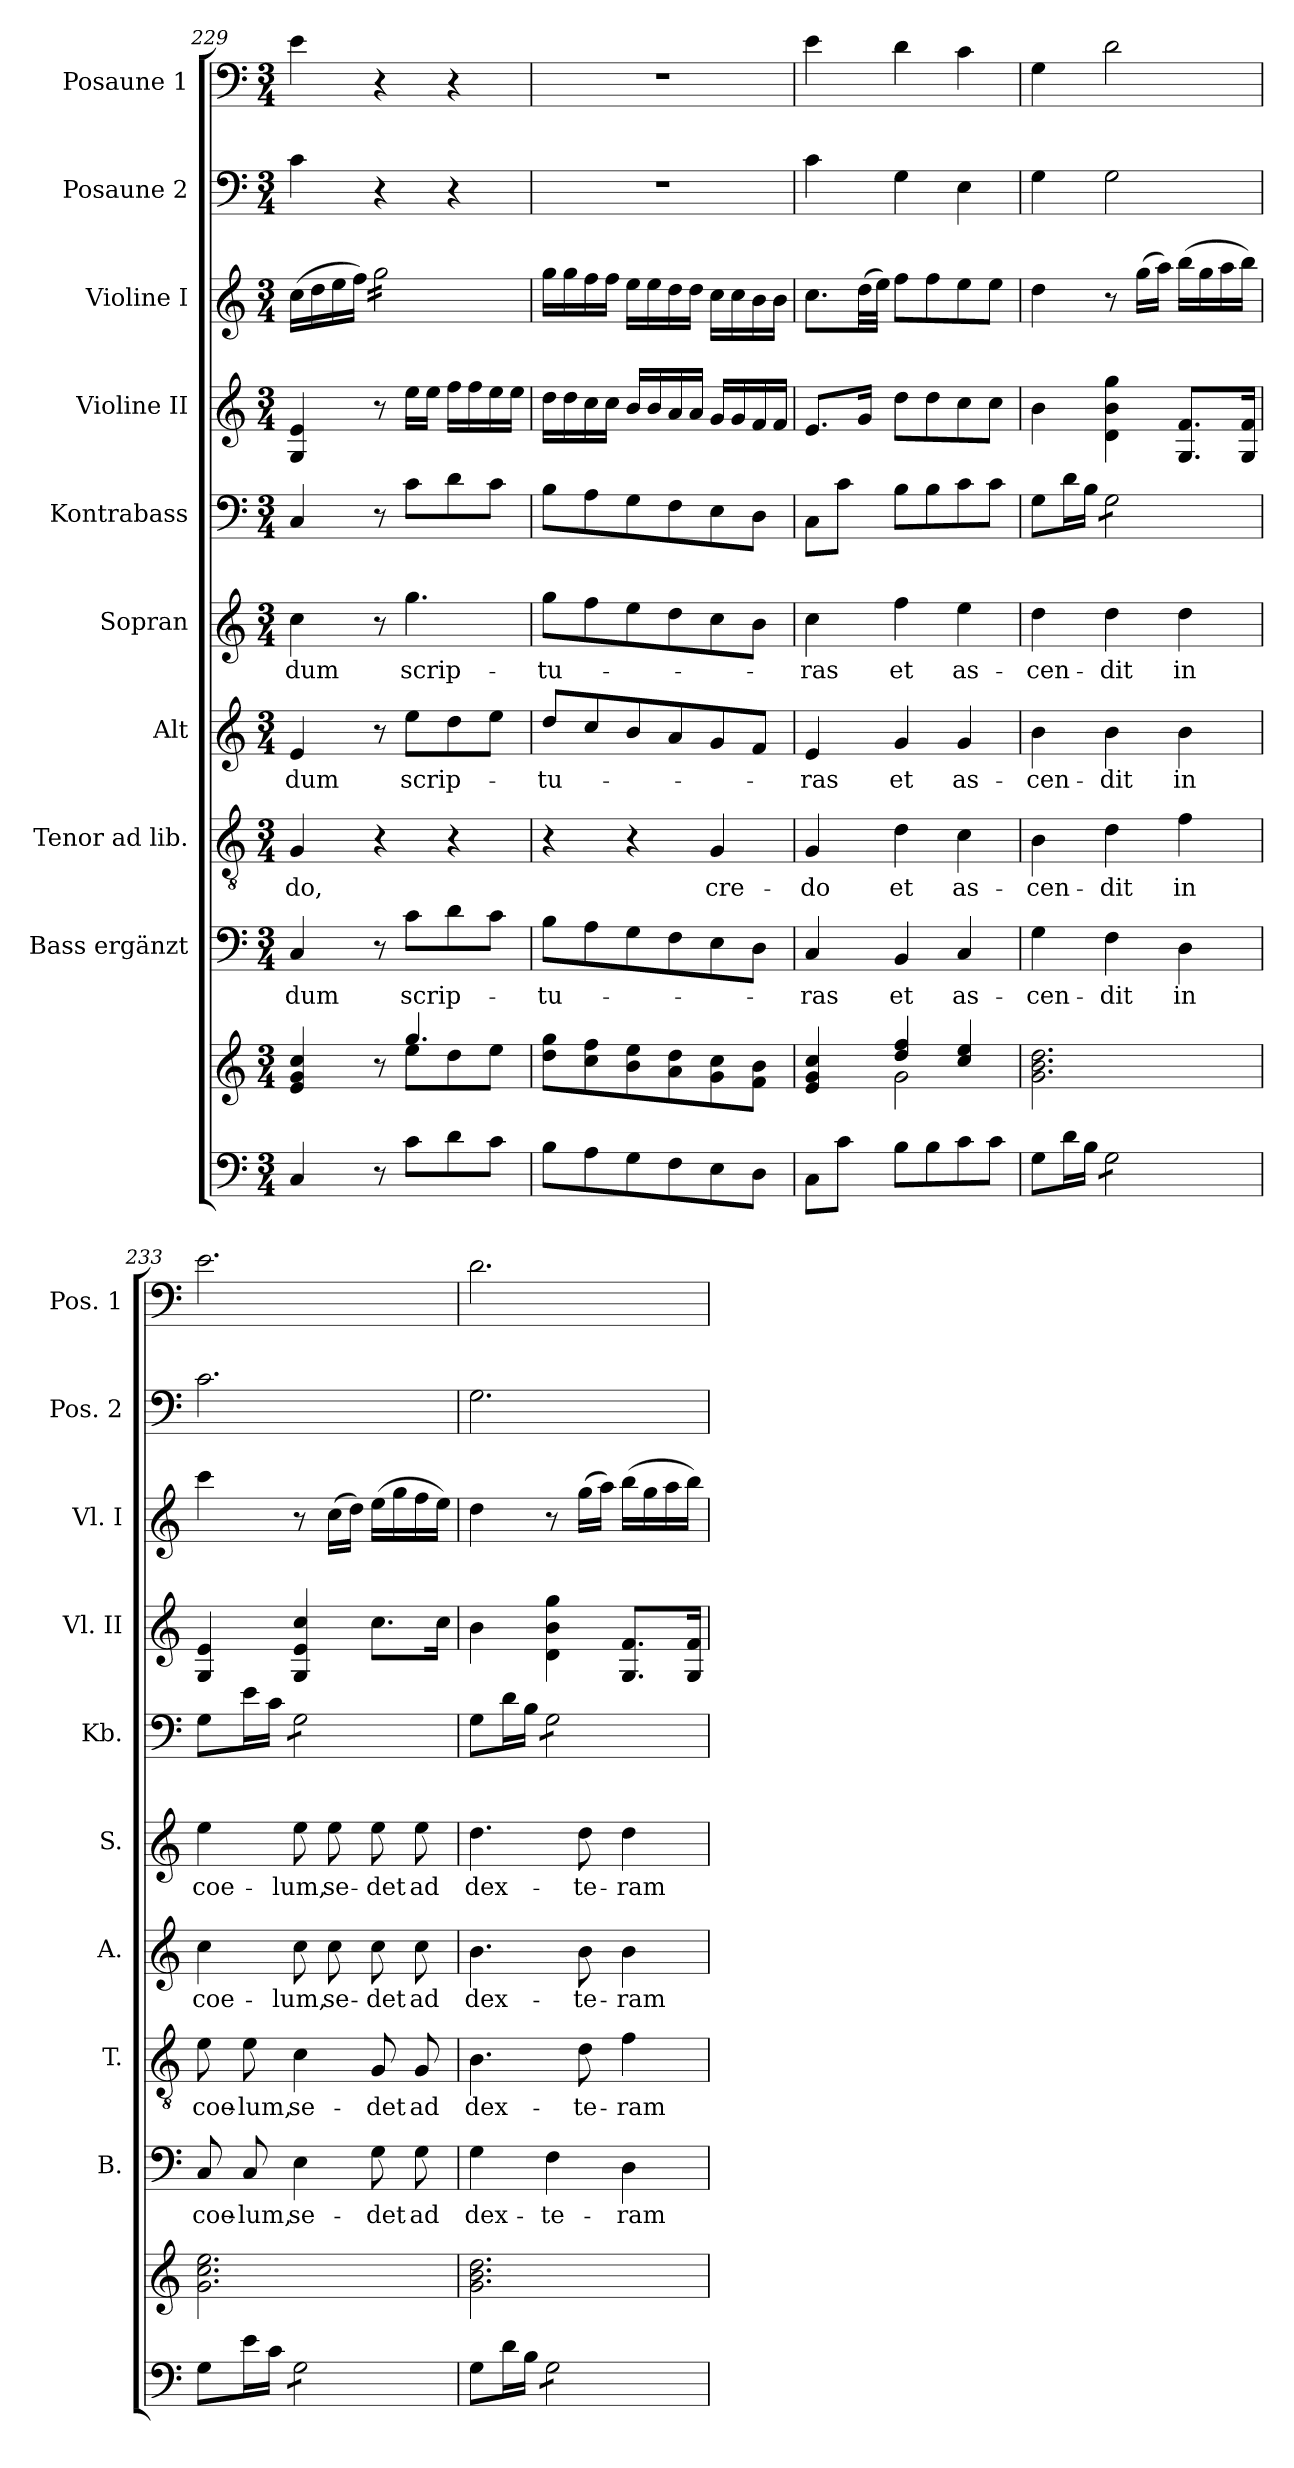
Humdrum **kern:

**kern	**kern	**kern	**text	**kern	**text	**kern	**text	**kern	**text	**kern	**kern	**kern	**kern	**kern
*part10	*part10	*part9	*part9	*part8	*part8	*part7	*part7	*part6	*part6	*part5	*part4	*part3	*part2	*part1
*staff11	*staff10	*staff9	*staff9	*staff8	*staff8	*staff7	*staff7	*staff6	*staff6	*staff5	*staff4	*staff3	*staff2	*staff1
*	*	*I"Bass ergänzt	*	*I"Tenor ad lib.	*	*I"Alt	*	*I"Sopran	*	*I"Kontrabass	*I"Violine II	*I"Violine I	*I"Posaune 2	*I"Posaune 1
*	*	*I'B.	*	*I'T.	*	*I'A.	*	*I'S.	*	*I'Kb.	*I'Vl. II	*I'Vl. I	*I'Pos. 2	*I'Pos. 1
*clefF4	*clefG2	*clefF4	*	*clefGv2	*	*clefG2	*	*clefG2	*	*clefF4	*clefG2	*clefG2	*clefF4	*clefF4
*	*	*	*	*	*	*	*	*	*	*ITrd7c12	*	*	*	*
*k[]	*k[]	*k[]	*	*k[]	*	*k[]	*	*k[]	*	*k[]	*k[]	*k[]	*k[]	*k[]
*C:	*C:	*C:	*	*C:	*	*C:	*	*C:	*	*C:	*C:	*C:	*C:	*C:
*M3/4	*M3/4	*M3/4	*	*M3/4	*	*M3/4	*	*M3/4	*	*M3/4	*M3/4	*M3/4	*M3/4	*M3/4
=229	=229	=229	=229	=229	=229	=229	=229	=229	=229	=229	=229	=229	=229	=229
*	*^	*	*	*	*	*	*	*	*	*	*	*	*	*
!	!	!	!	!LO:LY:b	!	!LO:LY:b	!	!LO:LY:b	!	!LO:LY:b	!	!	!	!	!
4C/	4e/ 4g/ 4cc/	4.ryy	4C/	-dum	4G/	-do,	4e/	-dum	4cc\	-dum	4CC/	4G/ 4e/	(>16cc\LL	4c\	4e\
.	.	.	.	.	.	.	.	.	.	.	.	.	16dd\	.	.
.	.	.	.	.	.	.	.	.	.	.	.	.	16ee\	.	.
.	.	.	.	.	.	.	.	.	.	.	.	.	16ff\JJ)	.	.
*	*	*	*	*	*	*	*	*	*	*	*	*	*tremolo	*	*
8r	8r	.	8r	.	4r	.	8r	.	8r	.	8r	8r	16gg\LL	4r	4r
.	.	.	.	.	.	.	.	.	.	.	.	.	16gg\	.	.
!	!	!	!	!LO:LY:b	!	!	!	!LO:LY:b	!	!LO:LY:b	!	!	!	!	!
8c\L	4.gg/	8ee\L	8c\L	scrip-	.	.	8ee\L	scrip-	4.gg\	scrip-	8C\L	16ee\LL	16gg\	.	.
.	.	.	.	.	.	.	.	.	.	.	.	16ee\JJ	16gg\	.	.
8d\	.	8dd\	8d\	.	4r	.	8dd\	.	.	.	8D\	16ff\LL	16gg\	4r	4r
.	.	.	.	.	.	.	.	.	.	.	.	16ff\	16gg\	.	.
8c\J	.	8ee\J	8c\J	.	.	.	8ee\J	.	.	.	8C\J	16ee\	16gg\	.	.
.	.	.	.	.	.	.	.	.	.	.	.	16ee\JJ	16gg\JJ	.	.
*	*	*	*	*	*	*	*	*	*	*	*	*	*Xtremolo	*	*
*	*v	*v	*	*	*	*	*	*	*	*	*	*	*	*	*
=230	=230	=230	=230	=230	=230	=230	=230	=230	=230	=230	=230	=230	=230	=230
!	!	!	!LO:LY:b	!	!	!	!LO:LY:b	!	!LO:LY:b	!	!	!	!	!
8B\L	8dd\ 8gg\L	8B\L	-tu-	4r	.	8dd/L	-tu-	8gg\L	-tu-	8BB\L	16dd\LL	16gg\LL	2.r	2.r
.	.	.	.	.	.	.	.	.	.	.	16dd\	16gg\	.	.
8A\	8cc\ 8ff\	8A\	.	.	.	8cc/	.	8ff\	.	8AA\	16cc\	16ff\	.	.
.	.	.	.	.	.	.	.	.	.	.	16cc\JJ	16ff\JJ	.	.
8G\	8b\ 8ee\	8G\	.	4r	.	8b/	.	8ee\	.	8GG\	16b/LL	16ee\LL	.	.
.	.	.	.	.	.	.	.	.	.	.	16b/	16ee\	.	.
8F\	8a\ 8dd\	8F\	.	.	.	8a/	.	8dd\	.	8FF\	16a/	16dd\	.	.
.	.	.	.	.	.	.	.	.	.	.	16a/JJ	16dd\JJ	.	.
!	!	!	!	!	!LO:LY:b	!	!	!	!	!	!	!	!	!
8E\	8g\ 8cc\	8E\	.	4G/	cre-	8g/	.	8cc\	.	8EE\	16g/LL	16cc\LL	.	.
.	.	.	.	.	.	.	.	.	.	.	16g/	16cc\	.	.
8D\J	8f\ 8b\J	8D\J	.	.	.	8f/J	.	8b\J	.	8DD\J	16f/	16b\	.	.
.	.	.	.	.	.	.	.	.	.	.	16f/JJ	16b\JJ	.	.
!!LO:PB:g=z
=231	=231	=231	=231	=231	=231	=231	=231	=231	=231	=231	=231	=231	=231	=231
*	*^	*	*	*	*	*	*	*	*	*	*	*	*	*
!	!	!	!	!LO:LY:b	!	!LO:LY:b	!	!LO:LY:b	!	!LO:LY:b	!	!	!	!	!
8C\L	4e/ 4g/ 4cc/	4ryy	4C/	-ras	4G/	-do	4e/	-ras	4cc\	-ras	8CC\L	8.e/L	8.cc\L	4c\	4e\
8c\J	.	.	.	.	.	.	.	.	.	.	8C\J	.	.	.	.
.	.	.	.	.	.	.	.	.	.	.	.	16g/Jk	(>32dd\LL	.	.
.	.	.	.	.	.	.	.	.	.	.	.	.	32ee\JJJ)	.	.
!	!	!	!	!LO:LY:b	!	!LO:LY:b	!	!LO:LY:b	!	!LO:LY:b	!	!	!	!	!
8B\L	4dd/ 4ff/	2g\	4BB/	et	4d\	et	4g/	et	4ff\	et	8BB\L	8dd\L	8ff\L	4G\	4d\
8B\	.	.	.	.	.	.	.	.	.	.	8BB\	8dd\	8ff\	.	.
!	!	!	!	!LO:LY:b	!	!LO:LY:b	!	!LO:LY:b	!	!LO:LY:b	!	!	!	!	!
8c\	4cc/ 4ee/	.	4C/	as-	4c\	as-	4g/	as-	4ee\	as-	8C\	8cc\	8ee\	4E\	4c\
8c\J	.	.	.	.	.	.	.	.	.	.	8C\J	8cc\J	8ee\J	.	.
*	*v	*v	*	*	*	*	*	*	*	*	*	*	*	*	*
=232	=232	=232	=232	=232	=232	=232	=232	=232	=232	=232	=232	=232	=232	=232
!	!	!	!LO:LY:b	!	!LO:LY:b	!	!LO:LY:b	!	!LO:LY:b	!	!	!	!	!
8G\L	2.g\ 2.b\ 2.dd\	4G\	-cen-	4B\	-cen-	4b\	-cen-	4dd\	-cen-	8GG\L	4b\	4dd\	4G\	4G\
16d\L	.	.	.	.	.	.	.	.	.	16D\L	.	.	.	.
16B\JJ	.	.	.	.	.	.	.	.	.	16BB\JJ	.	.	.	.
!	!	!	!LO:LY:b	!	!LO:LY:b	!	!LO:LY:b	!	!LO:LY:b	!	!	!	!	!
*tremolo	*	*	*	*	*	*	*	*	*	*	*	*	*	*
*	*	*	*	*	*	*	*	*	*	*tremolo	*	*	*	*
8G\L	.	4F\	-dit	4d\	-dit	4b\	-dit	4dd\	-dit	8GG\L	4d\ 4b\ 4gg\	8r	2G\	2d\
8G\	.	.	.	.	.	.	.	.	.	8GG\	.	(>16gg\LL	.	.
.	.	.	.	.	.	.	.	.	.	.	.	16aa\JJ)	.	.
!	!	!	!LO:LY:b	!	!LO:LY:b	!	!LO:LY:b	!	!LO:LY:b	!	!	!	!	!
8G\	.	4D\	in	4f\	in	4b\	in	4dd\	in	8GG\	8.G/ 8.f/L	(>16bb\LL	.	.
.	.	.	.	.	.	.	.	.	.	.	.	16gg\	.	.
8G\J	.	.	.	.	.	.	.	.	.	8GG\J	.	16aa\	.	.
*	*	*	*	*	*	*	*	*	*	*Xtremolo	*	*	*	*
*Xtremolo	*	*	*	*	*	*	*	*	*	*	*	*	*	*
.	.	.	.	.	.	.	.	.	.	.	16G/ 16f/Jk	16bb\JJ)	.	.
=233	=233	=233	=233	=233	=233	=233	=233	=233	=233	=233	=233	=233	=233	=233
!	!	!	!LO:LY:b	!	!LO:LY:b	!	!LO:LY:b	!	!LO:LY:b	!	!	!	!	!
8G\L	2.g\ 2.cc\ 2.ee\	8C/	coe-	8e\	coe-	4cc\	coe-	4ee\	coe-	8GG\L	4G/ 4e/	4ccc\	2.c\	2.e\
!	!	!	!LO:LY:b	!	!LO:LY:b	!	!	!	!	!	!	!	!	!
16e\L	.	8C/	-lum,	8e\	-lum,	.	.	.	.	16E\L	.	.	.	.
16c\JJ	.	.	.	.	.	.	.	.	.	16C\JJ	.	.	.	.
!	!	!	!LO:LY:b	!	!LO:LY:b	!	!LO:LY:b	!	!LO:LY:b	!	!	!	!	!
*tremolo	*	*	*	*	*	*	*	*	*	*	*	*	*	*
*	*	*	*	*	*	*	*	*	*	*tremolo	*	*	*	*
8G\L	.	4E\	se-	4c\	se-	8cc\	-lum,	8ee\	-lum,	8GG\L	4G/ 4e/ 4cc/	8r	.	.
!	!	!	!	!	!	!	!LO:LY:b	!	!LO:LY:b	!	!	!	!	!
8G\	.	.	.	.	.	8cc\	se-	8ee\	se-	8GG\	.	(>16cc\LL	.	.
.	.	.	.	.	.	.	.	.	.	.	.	16dd\JJ)	.	.
!	!	!	!LO:LY:b	!	!LO:LY:b	!	!LO:LY:b	!	!LO:LY:b	!	!	!	!	!
8G\	.	8G\	-det	8G/	-det	8cc\	-det	8ee\	-det	8GG\	8.cc\L	(>16ee\LL	.	.
.	.	.	.	.	.	.	.	.	.	.	.	16gg\	.	.
!	!	!	!LO:LY:b	!	!LO:LY:b	!	!LO:LY:b	!	!LO:LY:b	!	!	!	!	!
8G\J	.	8G\	ad	8G/	ad	8cc\	ad	8ee\	ad	8GG\J	.	16ff\	.	.
*	*	*	*	*	*	*	*	*	*	*Xtremolo	*	*	*	*
*Xtremolo	*	*	*	*	*	*	*	*	*	*	*	*	*	*
.	.	.	.	.	.	.	.	.	.	.	16cc\Jk	16ee\JJ)	.	.
=234	=234	=234	=234	=234	=234	=234	=234	=234	=234	=234	=234	=234	=234	=234
!	!	!	!LO:LY:b	!	!LO:LY:b	!	!LO:LY:b	!	!LO:LY:b	!	!	!	!	!
8G\L	2.g\ 2.b\ 2.dd\	4G\	dex-	4.B\	dex-	4.b\	dex-	4.dd\	dex-	8GG\L	4b\	4dd\	2.G\	2.d\
16d\L	.	.	.	.	.	.	.	.	.	16D\L	.	.	.	.
16B\JJ	.	.	.	.	.	.	.	.	.	16BB\JJ	.	.	.	.
!	!	!	!LO:LY:b	!	!	!	!	!	!	!	!	!	!	!
*tremolo	*	*	*	*	*	*	*	*	*	*	*	*	*	*
*	*	*	*	*	*	*	*	*	*	*tremolo	*	*	*	*
8G\L	.	4F\	-te-	.	.	.	.	.	.	8GG\L	4d\ 4b\ 4gg\	8r	.	.
!	!	!	!	!	!LO:LY:b	!	!LO:LY:b	!	!LO:LY:b	!	!	!	!	!
8G\	.	.	.	8d\	-te-	8b\	-te-	8dd\	-te-	8GG\	.	(>16gg\LL	.	.
.	.	.	.	.	.	.	.	.	.	.	.	16aa\JJ)	.	.
!	!	!	!LO:LY:b	!	!LO:LY:b	!	!LO:LY:b	!	!LO:LY:b	!	!	!	!	!
8G\	.	4D\	-ram	4f\	-ram	4b\	-ram	4dd\	-ram	8GG\	8.G/ 8.f/L	(>16bb\LL	.	.
.	.	.	.	.	.	.	.	.	.	.	.	16gg\	.	.
8G\J	.	.	.	.	.	.	.	.	.	8GG\J	.	16aa\	.	.
*	*	*	*	*	*	*	*	*	*	*Xtremolo	*	*	*	*
*Xtremolo	*	*	*	*	*	*	*	*	*	*	*	*	*	*
.	.	.	.	.	.	.	.	.	.	.	16G/ 16f/Jk	16bb\JJ)	.	.
=	=	=	=	=	=	=	=	=	=	=	=	=	=	=
*-	*-	*-	*-	*-	*-	*-	*-	*-	*-	*-	*-	*-	*-	*-
